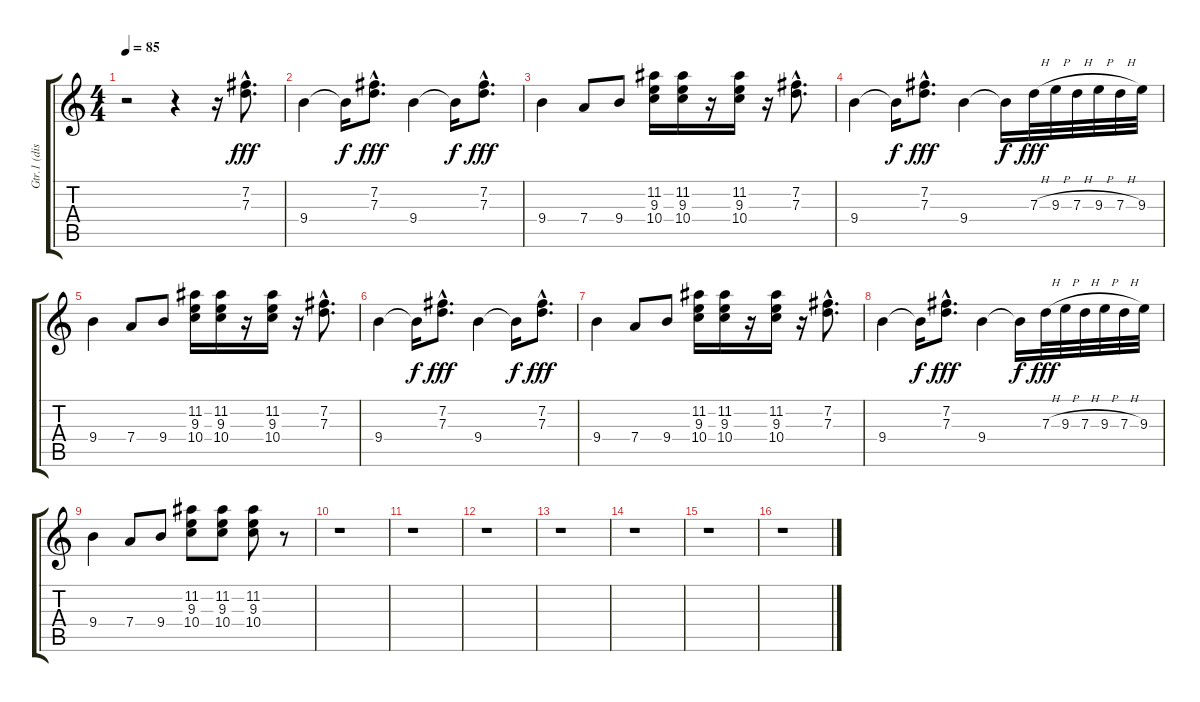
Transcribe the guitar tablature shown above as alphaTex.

\track ("Gtr.1 (distorted)" "Gtr.1 (dis") {instrument distortionguitar}
\staff {score tabs}
\tuning (E4 B3 G3 D3 A2 E2) {hide}
\ts (4 4)
\tempo 85
\clef g2
\ks c
r.2{dy f} r.4 r.16 (7.2{hac} 7.3{hac}).8{d dy fff} |
9.4.4 9.4{t}.16{dy f} (7.2{hac} 7.3{hac}).8{d dy fff} 9.4.4 9.4{t}.16{dy f} (7.2{hac} 7.3{hac}).8{d dy fff} |
9.4.4 7.4.8 9.4.8 (11.2 9.3 10.4).16 (11.2 9.3 10.4).16 r.16 (11.2 9.3 10.4).16 r.16 (7.2{hac} 7.3{hac}).8{d} |
9.4.4 9.4{t}.16{dy f} (7.2{hac} 7.3{hac}).8{d dy fff} 9.4.4 9.4{t}.16{dy f} 7.3{h}.32{dy fff} 9.3{h}.32 7.3{h}.32 9.3{h}.32 7.3{h}.32 9.3.32 |
9.4.4 7.4.8 9.4.8 (11.2 9.3 10.4).16 (11.2 9.3 10.4).16 r.16 (11.2 9.3 10.4).16 r.16 (7.2{hac} 7.3{hac}).8{d} |
9.4.4 9.4{t}.16{dy f} (7.2{hac} 7.3{hac}).8{d dy fff} 9.4.4 9.4{t}.16{dy f} (7.2{hac} 7.3{hac}).8{d dy fff} |
9.4.4 7.4.8 9.4.8 (11.2 9.3 10.4).16 (11.2 9.3 10.4).16 r.16 (11.2 9.3 10.4).16 r.16 (7.2{hac} 7.3{hac}).8{d} |
9.4.4 9.4{t}.16{dy f} (7.2{hac} 7.3{hac}).8{d dy fff} 9.4.4 9.4{t}.16{dy f} 7.3{h}.32{dy fff} 9.3{h}.32 7.3{h}.32 9.3{h}.32 7.3{h}.32 9.3.32 |
9.4.4 7.4.8 9.4.8 (11.2 9.3 10.4).8 (11.2 9.3 10.4).8 (11.2 9.3 10.4).8 r.8 |
r.1 |
r.1 |
r.1 |
r.1 |
r.1 |
r.1 |
r.1
